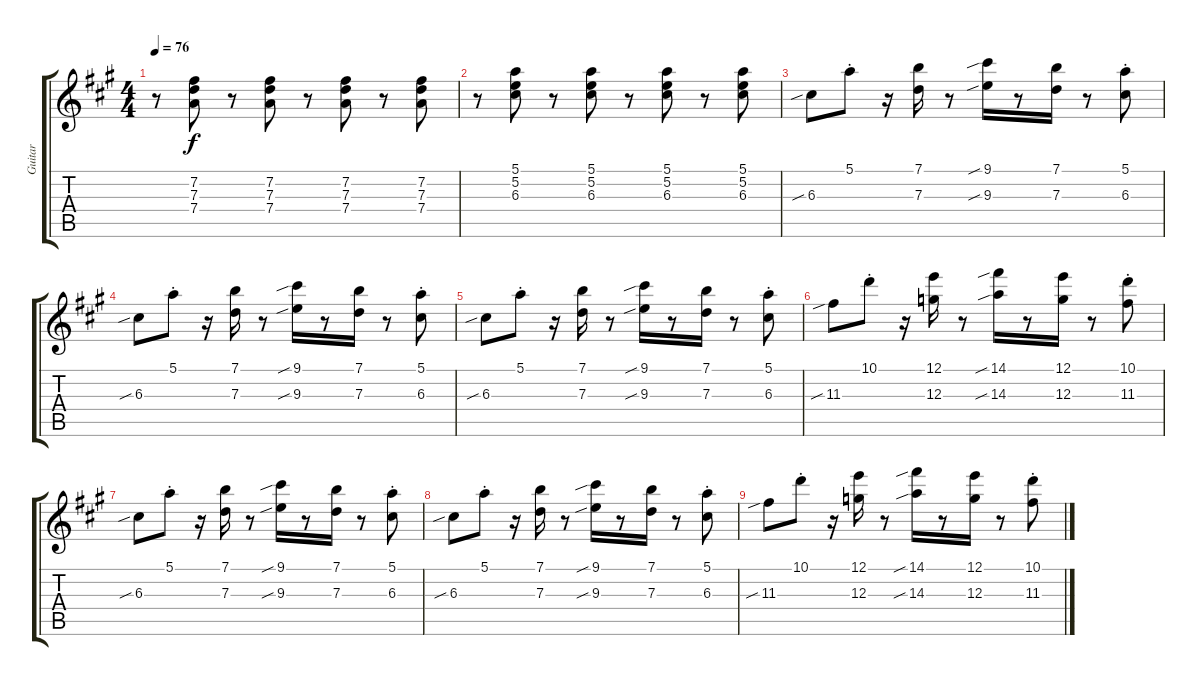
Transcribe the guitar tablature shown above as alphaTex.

\track ("Guitar" "Guitar") {instrument electricguitarclean}
\staff {score tabs}
\tuning (E4 B3 G3 D3 A2 E2) {hide}
\ts (4 4)
\tempo 76
\clef g2
\ks a
r.8{dy f} (7.2 7.3 7.4).8 r.8 (7.2 7.3 7.4).8 r.8 (7.2 7.3 7.4).8 r.8 (7.2 7.3 7.4).8 |
r.8 (5.1 5.2 6.3).8 r.8 (5.1 5.2 6.3).8 r.8 (5.1 5.2 6.3).8 r.8 (5.1 5.2 6.3).8 |
6.3{sib}.8 5.1{st}.8 r.16 (7.1 7.3).16 r.8 (9.1{sib} 9.3{sib}).16 r.8 (7.1 7.3).16 r.8 (5.1{st} 6.3{st}).8 |
6.3{sib}.8 5.1{st}.8 r.16 (7.1 7.3).16 r.8 (9.1{sib} 9.3{sib}).16 r.8 (7.1 7.3).16 r.8 (5.1{st} 6.3{st}).8 |
6.3{sib}.8 5.1{st}.8 r.16 (7.1 7.3).16 r.8 (9.1{sib} 9.3{sib}).16 r.8 (7.1 7.3).16 r.8 (5.1{st} 6.3{st}).8 |
11.3{sib}.8 10.1{st}.8 r.16 (12.1 12.3).16 r.8 (14.1{sib} 14.3{sib}).16 r.8 (12.1 12.3).16 r.8 (10.1{st} 11.3{st}).8 |
6.3{sib}.8 5.1{st}.8 r.16 (7.1 7.3).16 r.8 (9.1{sib} 9.3{sib}).16 r.8 (7.1 7.3).16 r.8 (5.1{st} 6.3{st}).8 |
6.3{sib}.8 5.1{st}.8 r.16 (7.1 7.3).16 r.8 (9.1{sib} 9.3{sib}).16 r.8 (7.1 7.3).16 r.8 (5.1{st} 6.3{st}).8 |
11.3{sib}.8 10.1{st}.8 r.16 (12.1 12.3).16 r.8 (14.1{sib} 14.3{sib}).16 r.8 (12.1 12.3).16 r.8 (10.1{st} 11.3{st}).8
